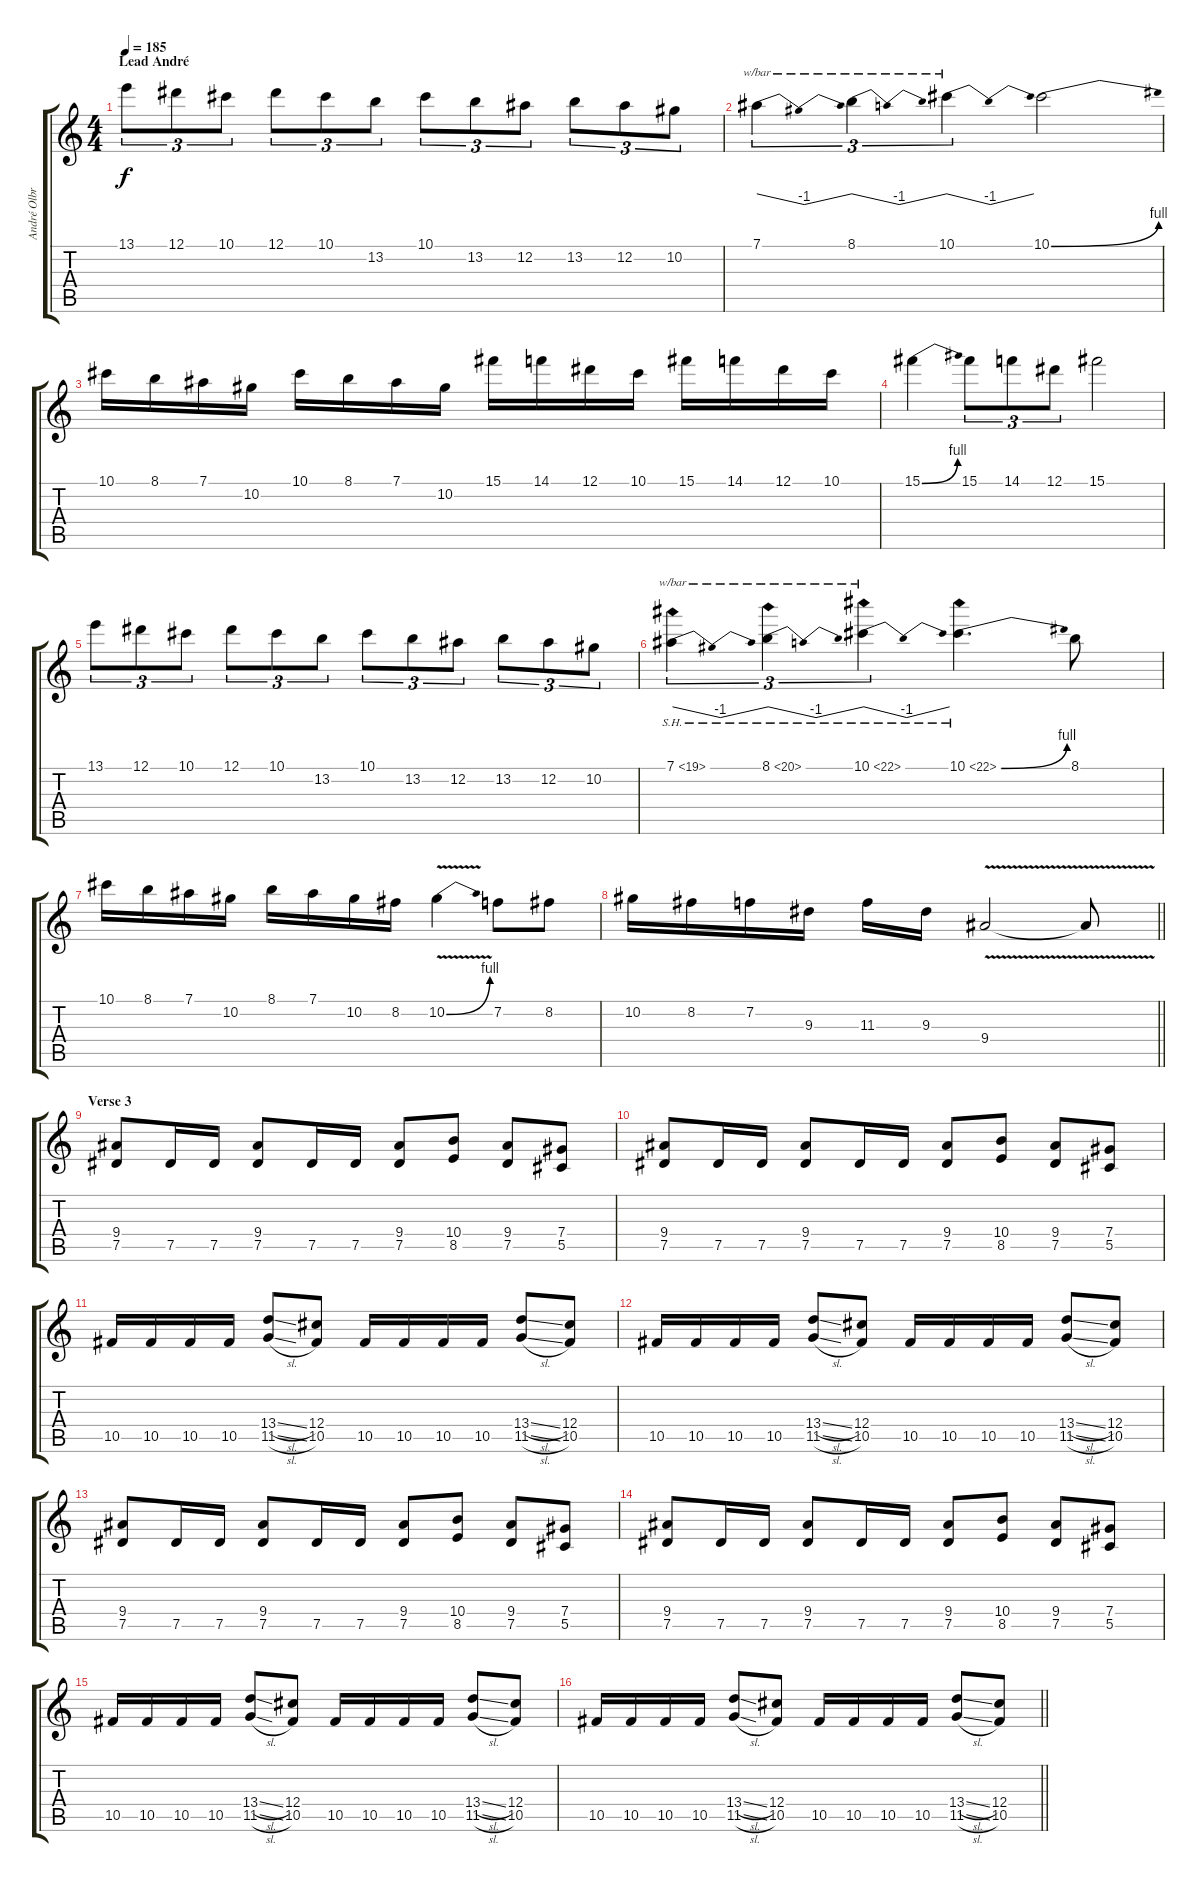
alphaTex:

\track ("André Olbrich" "André Olbr") {instrument distortionguitar}
\staff {score tabs}
\tuning (Eb4 Bb3 Gb3 Db3 Ab2 Eb2) {hide}
\ts (4 4)
\section ("" "Lead André")
\tempo 185
\clef g2
\ks c
13.1.8{tu (3 2) dy f} 12.1.8{tu (3 2)} 10.1.8{tu (3 2)} 12.1.8{tu (3 2)} 10.1.8{tu (3 2)} 13.2.8{tu (3 2)} 10.1.8{tu (3 2)} 13.2.8{tu (3 2)} 12.2.8{tu (3 2)} 13.2.8{tu (3 2)} 12.2.8{tu (3 2)} 10.2.8{tu (3 2)} |
7.1.4{tu (3 2) tbe (dip default 0 0 30 -4 60 0)} 8.1.4{tu (3 2) tbe (dip default 0 0 30 -4 60 0)} 10.1.4{tu (3 2) tbe (dip default 0 0 30 -4 60 0)} 10.1{be (bend 0 0 60 4)}.2 |
10.1.16 8.1.16 7.1.16 10.2.16 10.1.16 8.1.16 7.1.16 10.2.16 15.1.16 14.1.16 12.1.16 10.1.16 15.1.16 14.1.16 12.1.16 10.1.16 |
15.1{be (bend 0 0 60 4)}.4 15.1.8{tu (3 2)} 14.1.8{tu (3 2)} 12.1.8{tu (3 2)} 15.1.2 |
13.1.8{tu (3 2)} 12.1.8{tu (3 2)} 10.1.8{tu (3 2)} 12.1.8{tu (3 2)} 10.1.8{tu (3 2)} 13.2.8{tu (3 2)} 10.1.8{tu (3 2)} 13.2.8{tu (3 2)} 12.2.8{tu (3 2)} 13.2.8{tu (3 2)} 12.2.8{tu (3 2)} 10.2.8{tu (3 2)} |
7.1{sh 12}.4{tu (3 2) tbe (dip default 0 0 30 -4 60 0)} 8.1{sh 12}.4{tu (3 2) tbe (dip default 0 0 30 -4 60 0)} 10.1{sh 12}.4{tu (3 2) tbe (dip default 0 0 30 -4 60 0)} 10.1{be (bend 0 0 60 4) sh 12}.4{d} 8.1.8 |
10.1.16 8.1.16 7.1.16 10.2.16 8.1.16 7.1.16 10.2.16 8.2.16 10.2{be (bend 0 0 60 4) v}.4 7.2.8 8.2.8 |
\barLineRight lightlight
10.2.16 8.2.16 7.2.16 9.3.16 11.3.16 9.3.16 9.4{v}.2 9.4{t}.8 |
\section ("" "Verse 3")
(9.4 7.5).8 7.5.16 7.5.16 (9.4 7.5).8 7.5.16 7.5.16 (9.4 7.5).8 (10.4 8.5).8 (9.4 7.5).8 (7.4 5.5).8 |
(9.4 7.5).8 7.5.16 7.5.16 (9.4 7.5).8 7.5.16 7.5.16 (9.4 7.5).8 (10.4 8.5).8 (9.4 7.5).8 (7.4 5.5).8 |
10.5.16 10.5.16 10.5.16 10.5.16 (13.4{sl} 11.5{sl}).8 (12.4 10.5).8 10.5.16 10.5.16 10.5.16 10.5.16 (13.4{sl} 11.5{sl}).8 (12.4 10.5).8 |
10.5.16 10.5.16 10.5.16 10.5.16 (13.4{sl} 11.5{sl}).8 (12.4 10.5).8 10.5.16 10.5.16 10.5.16 10.5.16 (13.4{sl} 11.5{sl}).8 (12.4 10.5).8 |
(9.4 7.5).8 7.5.16 7.5.16 (9.4 7.5).8 7.5.16 7.5.16 (9.4 7.5).8 (10.4 8.5).8 (9.4 7.5).8 (7.4 5.5).8 |
(9.4 7.5).8 7.5.16 7.5.16 (9.4 7.5).8 7.5.16 7.5.16 (9.4 7.5).8 (10.4 8.5).8 (9.4 7.5).8 (7.4 5.5).8 |
10.5.16 10.5.16 10.5.16 10.5.16 (13.4{sl} 11.5{sl}).8 (12.4 10.5).8 10.5.16 10.5.16 10.5.16 10.5.16 (13.4{sl} 11.5{sl}).8 (12.4 10.5).8 |
\barLineRight lightlight
10.5.16 10.5.16 10.5.16 10.5.16 (13.4{sl} 11.5{sl}).8 (12.4 10.5).8 10.5.16 10.5.16 10.5.16 10.5.16 (13.4{sl} 11.5{sl}).8 (12.4 10.5).8
